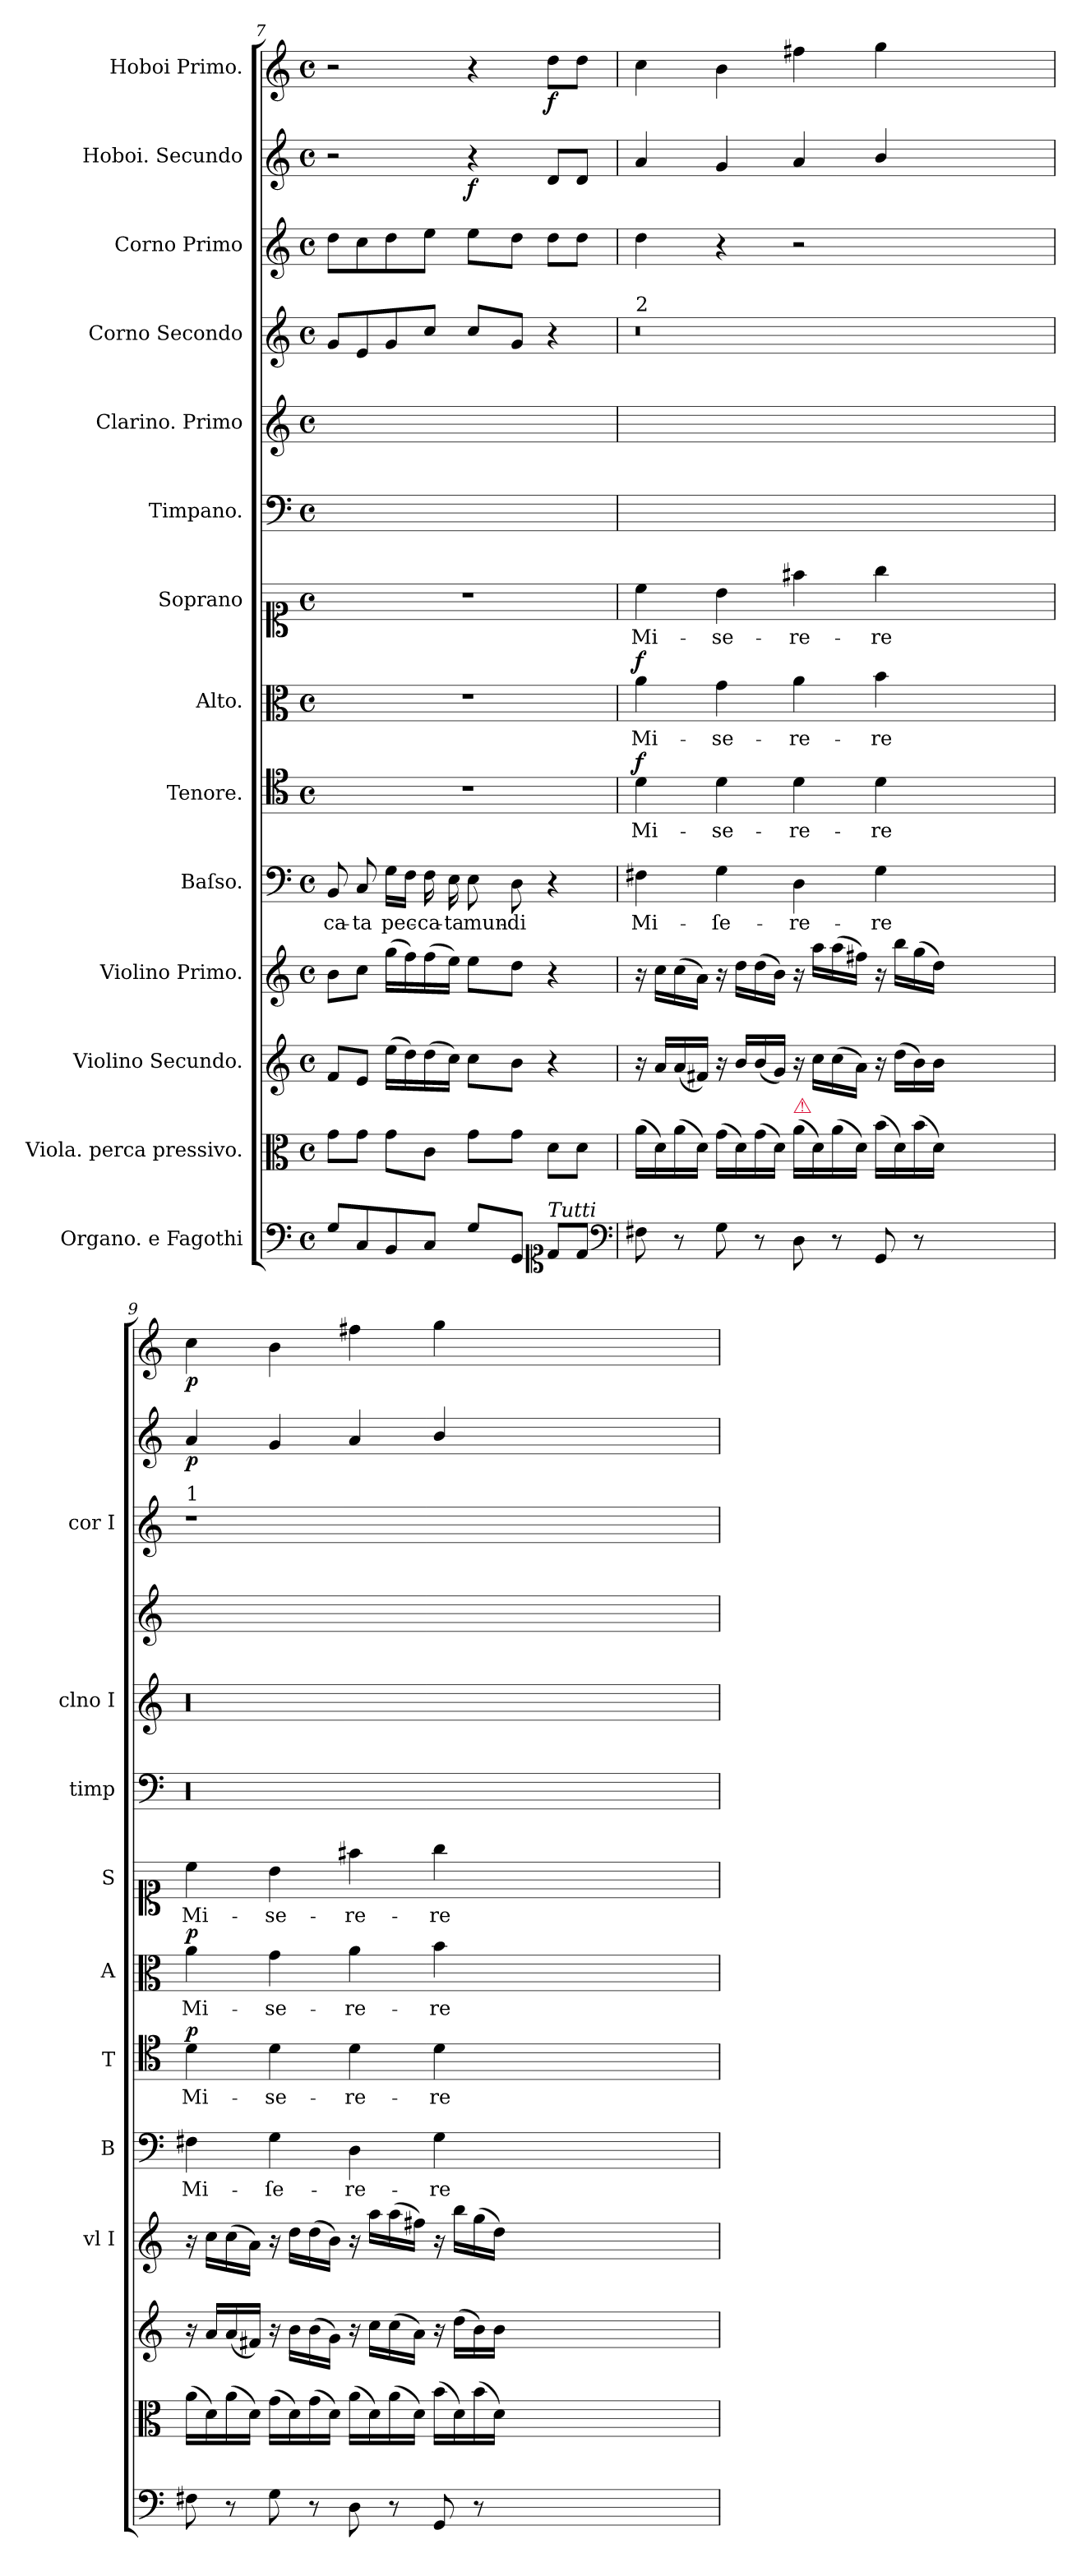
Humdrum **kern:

**kern	**dynam	**kern	**dynam	**kern	**dynam	**kern	**dynam	**kern	**text	**dynam	**kern	**text	**dynam	**kern	**text	**dynam	**kern	**text	**dynam	**kern	**kern	**kern	**kern	**kern	**dynam	**kern	**dynam
*part14	*part14	*part13	*part13	*part12	*part12	*part11	*part11	*part10	*part10	*part10	*part9	*part9	*part9	*part8	*part8	*part8	*part7	*part7	*part7	*part6	*part5	*part4	*part3	*part2	*part2	*part1	*part1
*staff14	*staff14	*staff13	*staff13	*staff12	*staff12	*staff11	*staff11	*staff10	*staff10	*staff10	*staff9	*staff9	*staff9	*staff8	*staff8	*staff8	*staff7	*staff7	*staff7	*staff6	*staff5	*staff4	*staff3	*staff2	*staff2	*staff1	*staff1
*I"Organo. e Fagothi	*	*I"Viola. perca pressivo.	*	*I"Violino Secundo.	*	*I"Violino Primo.	*	*I"Baſso.	*	*	*I"Tenore.	*	*	*I"Alto.	*	*	*I"Soprano	*	*	*I"Timpano.	*I"Clarino. Primo	*I"Corno Secondo	*I"Corno Primo	*I"Hoboi. Secundo	*	*I"Hoboi Primo.	*
*	*	*	*	*	*	*I'vl I	*	*I'B	*	*	*I'T	*	*	*I'A	*	*	*I'S	*	*	*I'timp	*I'clno I	*	*I'cor I	*	*	*	*
*clefF4	*	*clefC3	*	*clefG2	*	*clefG2	*	*clefF4	*	*	*clefC4	*	*	*clefC3	*	*	*clefC1	*	*	*clefF4	*clefG2	*clefG2	*clefG2	*clefG2	*	*clefG2	*
*k[]	*	*k[]	*	*k[]	*	*k[]	*	*k[]	*	*	*k[]	*	*	*k[]	*	*	*k[]	*	*	*k[]	*k[]	*k[]	*k[]	*k[]	*	*k[]	*
*C:	*	*C:	*	*C:	*	*C:	*	*C:	*	*	*C:	*	*	*C:	*	*	*C:	*	*	*C:	*C:	*C:	*C:	*C:	*	*C:	*
*M4/4	*	*M4/4	*	*M4/4	*	*M4/4	*	*M4/4	*	*	*M4/4	*	*	*M4/4	*	*	*M4/4	*	*	*M4/4	*M4/4	*M4/4	*M4/4	*M4/4	*	*M4/4	*
*met(c)	*	*met(c)	*	*met(c)	*	*met(c)	*	*met(c)	*	*	*met(c)	*	*	*met(c)	*	*	*met(c)	*	*	*met(c)	*met(c)	*met(c)	*met(c)	*met(c)	*	*met(c)	*
=7	=7	=7	=7	=7	=7	=7	=7	=7	=7	=7	=7	=7	=7	=7	=7	=7	=7	=7	=7	=7	=7	=7	=7	=7	=7	=7	=7
8G\L	.	8g\L	.	8f/L	.	8b\L	.	8BB/	-ca-	.	1r	.	.	1r	.	.	1r	.	.	1ryy	1ryy	8g/L	8dd\L	2r	.	2r	.
8C/	.	8g\J	.	8e/J	.	8cc\J	.	8C/	-ta	.	.	.	.	.	.	.	.	.	.	.	.	8e/	8cc\	.	.	.	.
8BB/	.	8g\L	.	(16ee\LL	.	(16gg\LL	.	16G\LL	pec-	.	.	.	.	.	.	.	.	.	.	.	.	8g/	8dd\	.	.	.	.
.	.	.	.	16dd\)	.	16ff\)	.	16F\JJ	.	.	.	.	.	.	.	.	.	.	.	.	.	.	.	.	.	.	.
8C/J	.	8c\J	.	(16dd\	.	(16ff\	.	16F\	-ca-	.	.	.	.	.	.	.	.	.	.	.	.	8cc/J	8ee\J	.	.	.	.
.	.	.	.	16cc\JJ)	.	16ee\JJ)	.	16E\	-ta	.	.	.	.	.	.	.	.	.	.	.	.	.	.	.	.	.	.
!	!	!	!	!	!	!	!	!	!	!	!	!	!	!	!	!	!	!	!	!	!	!	!	!	!LO:DY:b	!	!
8G\L	.	8g\L	.	8cc\L	.	8ee\L	.	8E\	mun-	.	.	.	.	.	.	.	.	.	.	.	.	8cc/L	8ee\L	4r	f	4r	.
!	!	!	!LO:DY:b	!	!	!	!	!	!	!	!	!	!	!	!	!	!	!	!	!	!	!	!	!	!	!	!
8GG/J	.	8g\J	forto	8b\J	.	8dd\J	.	8D\	-di	.	.	.	.	.	.	.	.	.	.	.	.	8g/J	8dd\J	.	.	.	.
*clefC1	*	*	*	*	*	*	*	*	*	*	*	*	*	*	*	*	*	*	*	*	*	*	*	*	*	*	*
!LO:TX:a:i:t=Tutti	!	!	!	!	!	!	!	!	!	!	!	!	!	!	!	!	!	!	!	!	!	!	!	!	!	!	!
!	!	!	!	!	!LO:DY:b	!	!	!	!	!	!	!	!	!	!	!	!	!	!	!	!	!	!	!	!	!	!LO:DY:b
8d/L	.	8d\L	.	4r	forto	4r	.	4r	.	.	.	.	.	.	.	.	.	.	.	.	.	4r	8dd\L	8d/L	.	8dd\L	f
8d/J	.	8d\J	.	.	.	.	.	.	.	.	.	.	.	.	.	.	.	.	.	.	.	.	8dd\J	8d/J	.	8dd\J	.
*clefF4	*	*	*	*	*	*	*	*	*	*	*	*	*	*	*	*	*	*	*	*	*	*	*	*	*	*	*
=8	=8	=8	=8	=8	=8	=8	=8	=8	=8	=8	=8	=8	=8	=8	=8	=8	=8	=8	=8	=8	=8	=8	=8	=8	=8	=8	=8
!	!	!	!	!	!	!	!	!	!	!	!	!	!	!	!	!	!	!	!	!	!	!LO:TX:a:t=2	!	!	!	!	!
!	!LO:DY:b	!	!	!	!	!	!LO:DY:b	!	!	!LO:DY:b	!	!	!LO:DY:a	!	!	!LO:DY:b	!	!	!LO:DY:b	!	!	!	!	!	!	!	!
8F#X\	fort	(16a\LL	.	16r	.	16r	forto	4F#X\	Mi-	fort	4d\	Mi-	f	4a\	Mi-	f	4cc\	Mi-	fort	0ryy	0ryy	0r	4dd\	4a/	.	4cc\	.
.	.	16d\)	.	16a/LL	.	16cc\LL	.	.	.	.	.	.	.	.	.	.	.	.	.	.	.	.	.	.	.	.	.
8r	.	(16a\	.	(16a/	.	(16cc\	.	.	.	.	.	.	.	.	.	.	.	.	.	.	.	.	.	.	.	.	.
.	.	16d\JJ)	.	16f#X/JJ)	.	16a\JJ)	.	.	.	.	.	.	.	.	.	.	.	.	.	.	.	.	.	.	.	.	.
8G\	.	(16g\LL	.	16r	.	16r	.	4G\	-ſe-	.	4d\	-se-	.	4g\	-se-	.	4b\	-se-	.	.	.	.	4r	4g/	.	4b\	.
.	.	16d\)	.	16b/LL	.	16dd\LL	.	.	.	.	.	.	.	.	.	.	.	.	.	.	.	.	.	.	.	.	.
8r	.	(16g\	.	(16b/	.	(16dd\	.	.	.	.	.	.	.	.	.	.	.	.	.	.	.	.	.	.	.	.	.
.	.	16d\JJ)	.	16g/JJ)	.	16b\JJ)	.	.	.	.	.	.	.	.	.	.	.	.	.	.	.	.	.	.	.	.	.
!	!	!LO:TX:a:color=crimson:t=⚠	!	!	!	!	!	!	!	!	!	!	!	!	!	!	!	!	!	!	!	!	!	!	!	!	!
8D\	.	(16a\LL	.	16r	.	16r	.	4D\	-re-	.	4d\	-re-	.	4a\	-re-	.	4ff#X\	-re-	.	.	.	.	2r	4a/	.	4ff#X\	.
.	.	16d\)	.	16cc\LL	.	16aa\LL	.	.	.	.	.	.	.	.	.	.	.	.	.	.	.	.	.	.	.	.	.
8r	.	(16a\	.	(16cc\	.	(16aa\	.	.	.	.	.	.	.	.	.	.	.	.	.	.	.	.	.	.	.	.	.
.	.	16d\JJ)	.	16a\JJ)	.	16ff#X\JJ)	.	.	.	.	.	.	.	.	.	.	.	.	.	.	.	.	.	.	.	.	.
8GG/	.	(16b\LL	.	16r	.	16r	.	4G\	-re	.	4d\	-re	.	4b\	-re	.	4gg\	-re	.	.	.	.	.	4b/	.	4gg\	.
.	.	16d\)	.	(16dd\LL	.	16bb\LL	.	.	.	.	.	.	.	.	.	.	.	.	.	.	.	.	.	.	.	.	.
8r	.	(16b\	.	16b\)	.	(16gg\	.	.	.	.	.	.	.	.	.	.	.	.	.	.	.	.	.	.	.	.	.
.	.	16d\JJ)	.	16b\JJ	.	16dd\JJ)	.	.	.	.	.	.	.	.	.	.	.	.	.	.	.	.	.	.	.	.	.
1ryy	.	1ryy	.	1ryy	.	1ryy	.	1ryy	.	.	1ryy	.	.	1ryy	.	.	1ryy	.	.	.	.	.	1ryy	1ryy	.	1ryy	.
=9	=9	=9	=9	=9	=9	=9	=9	=9	=9	=9	=9	=9	=9	=9	=9	=9	=9	=9	=9	=9	=9	=9	=9	=9	=9	=9	=9
!	!	!	!	!	!	!	!	!	!	!	!	!	!	!	!	!	!	!	!	!	!	!	!LO:TX:a:t=1	!	!	!	!
!	!LO:DY:b	!	!LO:DY:b	!	!LO:DY:b	!	!LO:DY:b	!	!LO:LY:i	!LO:DY:b	!	!LO:LY:i	!LO:DY:a	!	!LO:LY:i	!LO:DY:b	!	!LO:LY:i	!LO:DY:b	!	!	!	!	!	!LO:DY:b	!	!LO:DY:b
8F#X\	pia	(16a\LL	pia	16r	pia	16r	pia	4F#X\	Mi-	pia	4d\	Mi-	p	4a\	Mi-	p	4cc\	Mi-	pia	00r	00r	00ryy	1r	4a/	p	4cc\	p
.	.	16d\)	.	16a/LL	.	16cc\LL	.	.	.	.	.	.	.	.	.	.	.	.	.	.	.	.	.	.	.	.	.
8r	.	(16a\	.	(16a/	.	(16cc\	.	.	.	.	.	.	.	.	.	.	.	.	.	.	.	.	.	.	.	.	.
.	.	16d\JJ)	.	16f#X/JJ)	.	16a\JJ)	.	.	.	.	.	.	.	.	.	.	.	.	.	.	.	.	.	.	.	.	.
!	!	!	!	!	!	!	!	!	!LO:LY:i	!	!	!LO:LY:i	!	!	!LO:LY:i	!	!	!LO:LY:i	!	!	!	!	!	!	!	!	!
8G\	.	(16g\LL	.	16r	.	16r	.	4G\	-ſe-	.	4d\	-se-	.	4g\	-se-	.	4b\	-se-	.	.	.	.	.	4g/	.	4b\	.
.	.	16d\)	.	16b\LL	.	16dd\LL	.	.	.	.	.	.	.	.	.	.	.	.	.	.	.	.	.	.	.	.	.
8r	.	(16g\	.	(16b\	.	(16dd\	.	.	.	.	.	.	.	.	.	.	.	.	.	.	.	.	.	.	.	.	.
.	.	16d\JJ)	.	16g\JJ)	.	16b\JJ)	.	.	.	.	.	.	.	.	.	.	.	.	.	.	.	.	.	.	.	.	.
!	!	!	!	!	!	!	!	!	!LO:LY:i	!	!	!LO:LY:i	!	!	!LO:LY:i	!	!	!LO:LY:i	!	!	!	!	!	!	!	!	!
8D\	.	(16a\LL	.	16r	.	16r	.	4D\	-re-	.	4d\	-re-	.	4a\	-re-	.	4ff#X\	-re-	.	.	.	.	.	4a/	.	4ff#X\	.
.	.	16d\)	.	16cc\LL	.	16aa\LL	.	.	.	.	.	.	.	.	.	.	.	.	.	.	.	.	.	.	.	.	.
8r	.	(16a\	.	(16cc\	.	(16aa\	.	.	.	.	.	.	.	.	.	.	.	.	.	.	.	.	.	.	.	.	.
.	.	16d\JJ)	.	16a\JJ)	.	16ff#X\JJ)	.	.	.	.	.	.	.	.	.	.	.	.	.	.	.	.	.	.	.	.	.
!	!	!	!	!	!	!	!	!	!LO:LY:i	!	!	!LO:LY:i	!	!	!LO:LY:i	!	!	!LO:LY:i	!	!	!	!	!	!	!	!	!
8GG/	.	(16b\LL	.	16r	.	16r	.	4G\	-re	.	4d\	-re	.	4b\	-re	.	4gg\	-re	.	.	.	.	.	4b/	.	4gg\	.
.	.	16d\)	.	(16dd\LL	.	16bb\LL	.	.	.	.	.	.	.	.	.	.	.	.	.	.	.	.	.	.	.	.	.
8r	.	(16b\	.	16b\)	.	(16gg\	.	.	.	.	.	.	.	.	.	.	.	.	.	.	.	.	.	.	.	.	.
.	.	16d\JJ)	.	16b\JJ	.	16dd\JJ)	.	.	.	.	.	.	.	.	.	.	.	.	.	.	.	.	.	.	.	.	.
0.ryy	.	0.ryy	.	0.ryy	.	0.ryy	.	0.ryy	.	.	0.ryy	.	.	0.ryy	.	.	0.ryy	.	.	.	.	.	0.ryy	0.ryy	.	0.ryy	.
=	=	=	=	=	=	=	=	=	=	=	=	=	=	=	=	=	=	=	=	=	=	=	=	=	=	=	=
*-	*-	*-	*-	*-	*-	*-	*-	*-	*-	*-	*-	*-	*-	*-	*-	*-	*-	*-	*-	*-	*-	*-	*-	*-	*-	*-	*-
